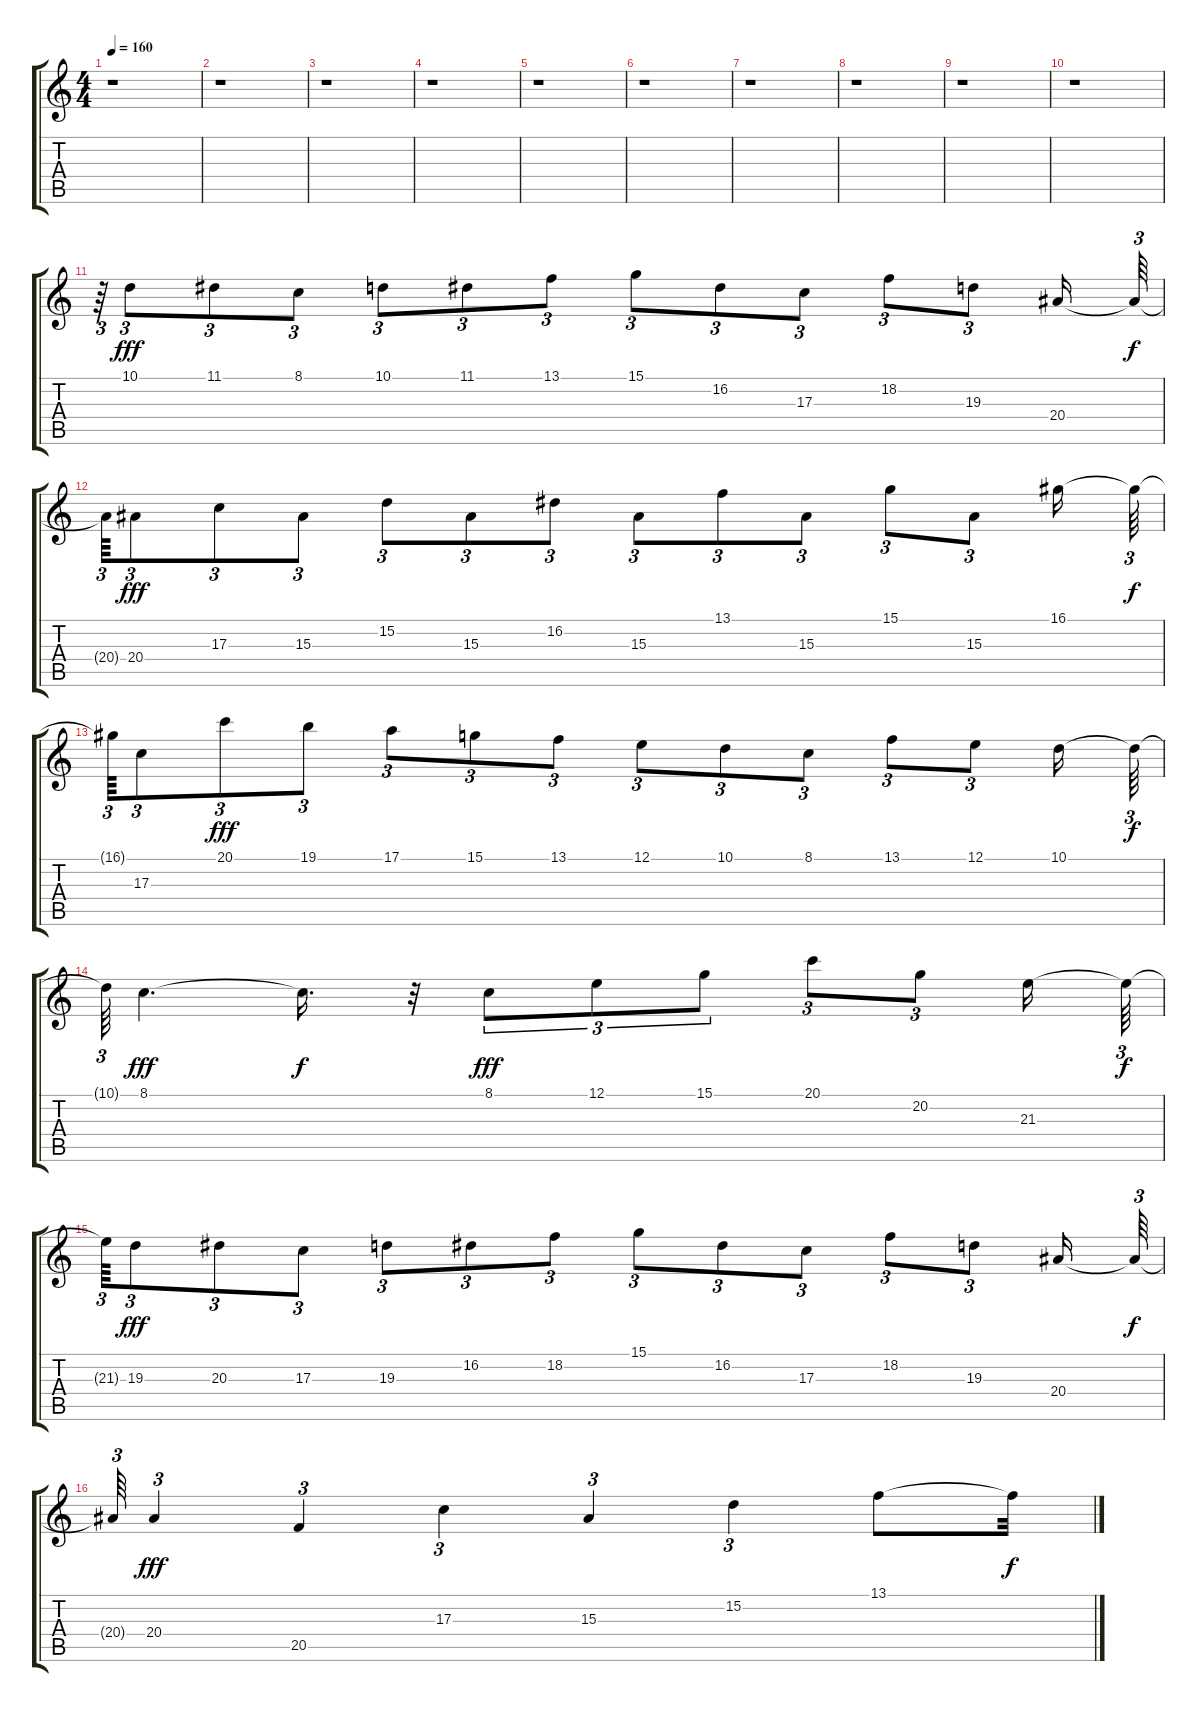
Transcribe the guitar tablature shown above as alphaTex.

\track "" {instrument lead1square}
\staff {score tabs}
\tuning (E4 B3 G3 D3 A2 E2) {hide}
\ts (4 4)
\tempo 160
\clef g2
\ks c
r.1{dy f} |
r.1 |
r.1 |
r.1 |
r.1 |
r.1 |
r.1 |
r.1 |
r.1 |
r.1 |
r.64{tu (3 2)} 10.1.8{tu (3 2) dy fff} 11.1.8{tu (3 2)} 8.1.8{tu (3 2)} 10.1.8{tu (3 2)} 11.1.8{tu (3 2)} 13.1.8{tu (3 2)} 15.1.8{tu (3 2)} 16.2.8{tu (3 2)} 17.3.8{tu (3 2)} 18.2.8{tu (3 2)} 19.3.8{tu (3 2)} 20.4.16 20.4{t}.64{tu (3 2) dy f} |
20.4{t}.64{tu (3 2)} 20.4.8{tu (3 2) dy fff} 17.3.8{tu (3 2)} 15.3.8{tu (3 2)} 15.2.8{tu (3 2)} 15.3.8{tu (3 2)} 16.2.8{tu (3 2)} 15.3.8{tu (3 2)} 13.1.8{tu (3 2)} 15.3.8{tu (3 2)} 15.1.8{tu (3 2)} 15.3.8{tu (3 2)} 16.1.16 16.1{t}.64{tu (3 2) dy f} |
16.1{t}.64{tu (3 2)} 17.3.8{tu (3 2)} 20.1.8{tu (3 2) dy fff} 19.1.8{tu (3 2)} 17.1.8{tu (3 2)} 15.1.8{tu (3 2)} 13.1.8{tu (3 2)} 12.1.8{tu (3 2)} 10.1.8{tu (3 2)} 8.1.8{tu (3 2)} 13.1.8{tu (3 2)} 12.1.8{tu (3 2)} 10.1.16 10.1{t}.64{tu (3 2) dy f} |
10.1{t}.64{tu (3 2)} 8.1.4{d dy fff} 8.1{t}.16{d dy f} r.32 8.1.8{tu (3 2) dy fff} 12.1.8{tu (3 2)} 15.1.8{tu (3 2)} 20.1.8{tu (3 2)} 20.2.8{tu (3 2)} 21.3.16 21.3{t}.64{tu (3 2) dy f} |
21.3{t}.64{tu (3 2)} 19.3.8{tu (3 2) dy fff} 20.3.8{tu (3 2)} 17.3.8{tu (3 2)} 19.3.8{tu (3 2)} 16.2.8{tu (3 2)} 18.2.8{tu (3 2)} 15.1.8{tu (3 2)} 16.2.8{tu (3 2)} 17.3.8{tu (3 2)} 18.2.8{tu (3 2)} 19.3.8{tu (3 2)} 20.4.16 20.4{t}.64{tu (3 2) dy f} |
20.4{t}.64{tu (3 2)} 20.4.4{tu (3 2) dy fff} 20.5.4{tu (3 2)} 17.3.4{tu (3 2)} 15.3.4{tu (3 2)} 15.2.4{tu (3 2)} 13.1.8 13.1{t}.32{dy f}
